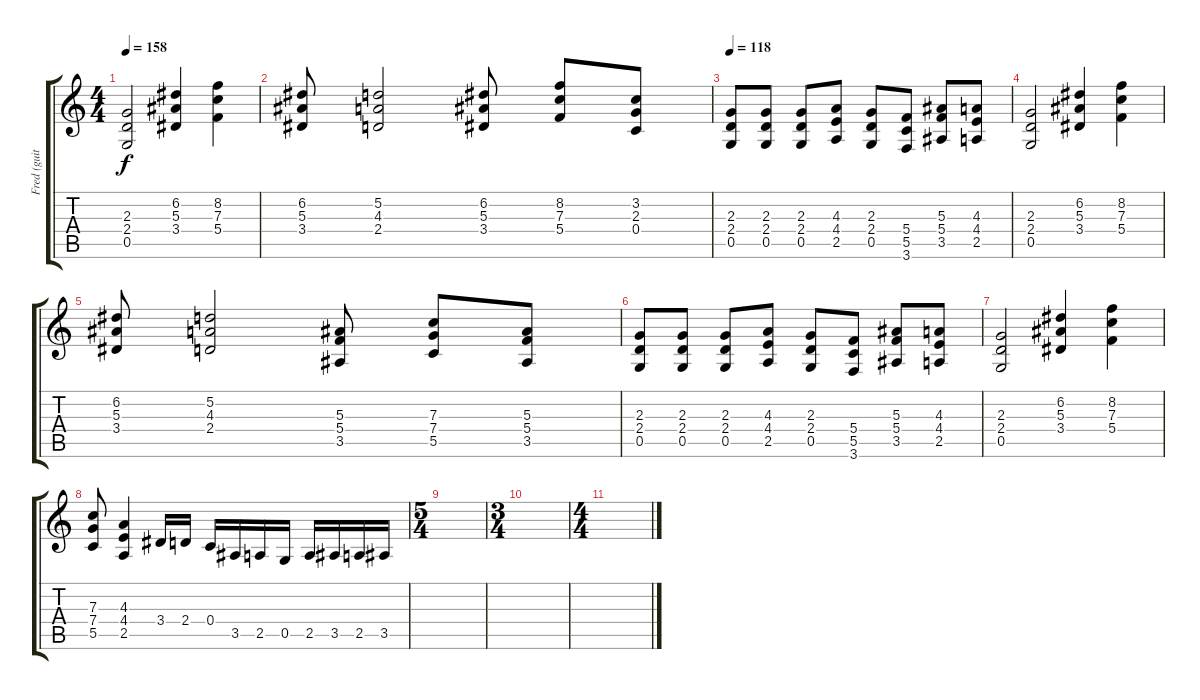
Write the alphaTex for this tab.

\track ("Fred (guitar I)" "Fred (guit") {instrument distortionguitar}
\staff {score tabs}
\tuning (D4 A3 F3 C3 G2 D2) {hide}
\ts (4 4)
\tempo 158
\clef g2
\ks c
(2.3 2.4 0.5).2{dy f} (6.2 5.3 3.4).4 (8.2 7.3 5.4).4 |
(6.2 5.3 3.4).8 (5.2 4.3 2.4).2 (6.2 5.3 3.4).8 (8.2 7.3 5.4).8 (3.2 2.3 0.4).8 |
\tempo 118
(2.3 2.4 0.5).8 (2.3 2.4 0.5).8 (2.3 2.4 0.5).8 (4.3 4.4 2.5).8 (2.3 2.4 0.5).8 (5.4 5.5 3.6).8 (5.3 5.4 3.5).8 (4.3 4.4 2.5).8 |
(2.3 2.4 0.5).2 (6.2 5.3 3.4).4 (8.2 7.3 5.4).4 |
(6.2 5.3 3.4).8 (5.2 4.3 2.4).2 (5.3 5.4 3.5).8 (7.3 7.4 5.5).8 (5.3 5.4 3.5).8 |
(2.3 2.4 0.5).8 (2.3 2.4 0.5).8 (2.3 2.4 0.5).8 (4.3 4.4 2.5).8 (2.3 2.4 0.5).8 (5.4 5.5 3.6).8 (5.3 5.4 3.5).8 (4.3 4.4 2.5).8 |
(2.3 2.4 0.5).2 (6.2 5.3 3.4).4 (8.2 7.3 5.4).4 |
(7.3 7.4 5.5).8 (4.3 4.4 2.5).4 3.4.16 2.4.16 0.4.16 3.5.16 2.5.16 0.5.16 2.5.16 3.5.16 2.5.16 3.5.16 |
\ts (5 4)
|
\ts (3 4)
|
\ts (4 4)
